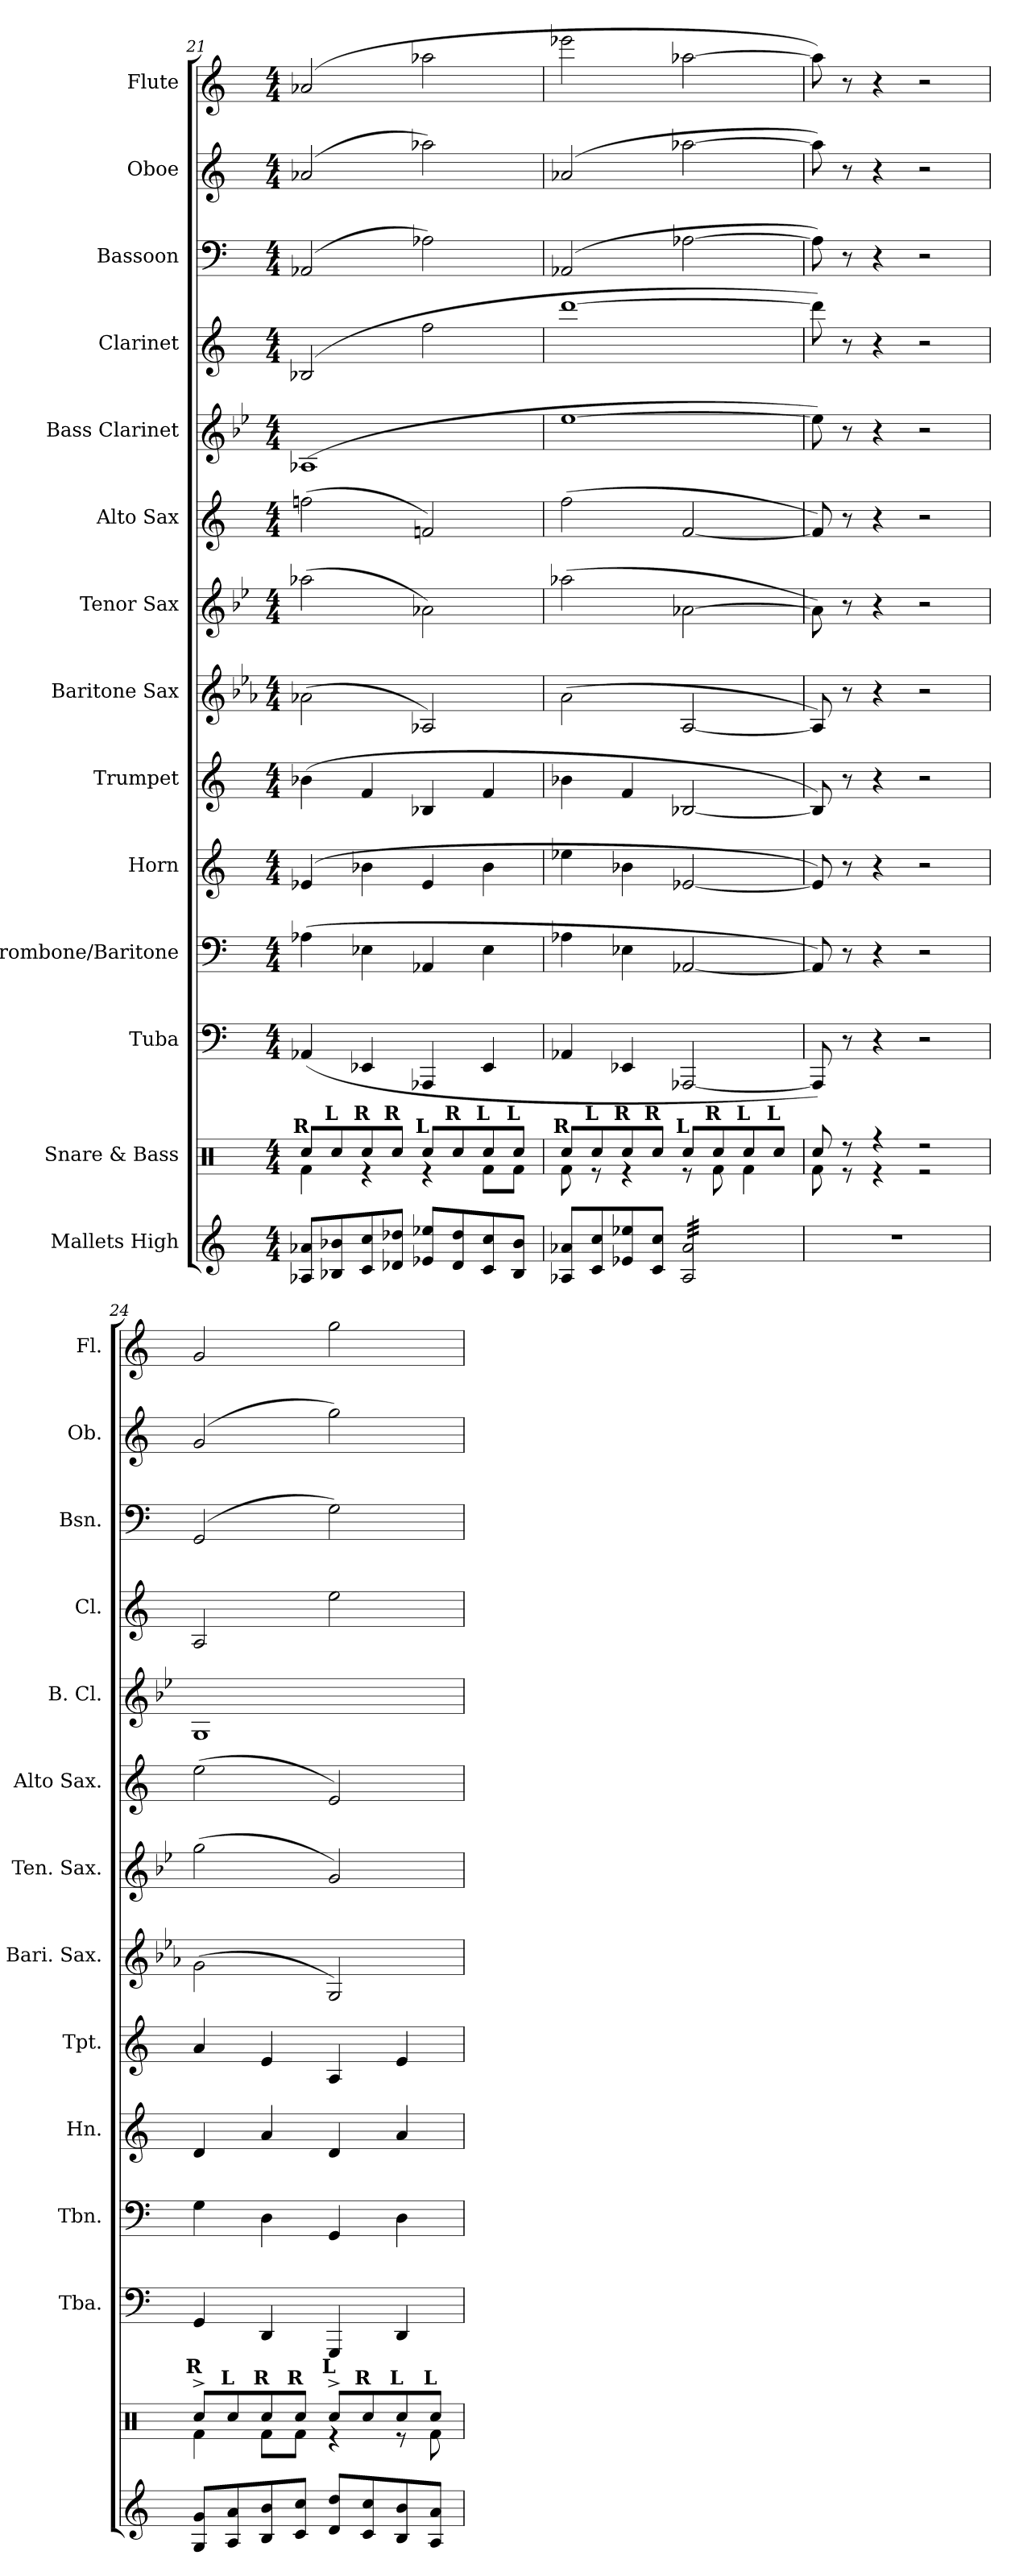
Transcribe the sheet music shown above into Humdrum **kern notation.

**kern	**kern	**kern	**kern	**kern	**kern	**kern	**kern	**kern	**kern	**kern	**kern	**kern	**kern
*part14	*part13	*part12	*part11	*part10	*part9	*part8	*part7	*part6	*part5	*part4	*part3	*part2	*part1
*staff14	*staff13	*staff12	*staff11	*staff10	*staff9	*staff8	*staff7	*staff6	*staff5	*staff4	*staff3	*staff2	*staff1
*I"Mallets High	*I"Snare & Bass	*I"Tuba	*I"Trombone/Baritone	*I"Horn	*I"Trumpet	*I"Baritone Sax	*I"Tenor Sax	*I"Alto Sax	*I"Bass Clarinet	*I"Clarinet	*I"Bassoon	*I"Oboe	*I"Flute
*	*	*I'Tba.	*I'Tbn.	*I'Hn.	*I'Tpt.	*I'Bari. Sax.	*I'Ten. Sax.	*I'Alto Sax.	*I'B. Cl.	*I'Cl.	*I'Bsn.	*I'Ob.	*I'Fl.
*clefG2	*clefX	*clefF4	*clefF4	*clefG2	*clefG2	*clefG2	*clefG2	*clefG2	*clefG2	*clefG2	*clefF4	*clefG2	*clefG2
*	*	*	*	*ITrd4c7	*ITrd1c2	*ITrd12c21	*ITrd8c14	*ITrd5c9	*ITrd8c14	*ITrd1c2	*	*	*
*k[]	*k[]	*k[]	*k[]	*k[b-]	*k[b-e-]	*k[b-e-a-]	*k[b-e-]	*k[b-e-a-]	*k[b-e-]	*k[b-e-]	*k[]	*k[]	*k[]
*M4/4	*M4/4	*M4/4	*M4/4	*M4/4	*M4/4	*M4/4	*M4/4	*M4/4	*M4/4	*M4/4	*M4/4	*M4/4	*M4/4
=21	=21	=21	=21	=21	=21	=21	=21	=21	=21	=21	=21	=21	=21
*	*^	*	*	*	*	*	*	*	*	*	*	*	*
!	!LO:TX:a:B:cj:t=R	!	!	!	!	!	!	!	!	!	!	!	!	!
8A-Xi/ 8a-XiL	8Rcci/L	4Rfi\	(4AA-Xi/	(4A-Xi\	(4A-Xi/	(4a-Xi\	(2A-Xi\	(2a-Xi\	(2a-Xi\	(1AA-Xi	(2A-Xi/	(2AA-Xi/	(2a-Xi/	(2a-Xi/
!	!LO:TX:a:B:cj:t=L	!	!	!	!	!	!	!	!	!	!	!	!	!
8B-Xi/ 8b-Xi	8Rcci/	.	.	.	.	.	.	.	.	.	.	.	.	.
!	!LO:TX:a:B:cj:t=R	!	!	!	!	!	!	!	!	!	!	!	!	!
8ci/ 8cci	8Rcci/	4r	4EE-Xi/	4E-Xi\	4e-Xi\	4e-i/	.	.	.	.	.	.	.	.
!	!LO:TX:a:B:cj:t=R	!	!	!	!	!	!	!	!	!	!	!	!	!
8d-Xi/ 8dd-XiJ	8Rcci/J	.	.	.	.	.	.	.	.	.	.	.	.	.
!	!LO:TX:a:B:cj:t=L	!	!	!	!	!	!	!	!	!	!	!	!	!
8e-Xi/ 8ee-XiL	8Rcci/L	4r	4AAA-Xi/	4AA-Xi/	4A-i/	4A-Xi/	2AA-Xi/)	2A-Xi\)	2A-Xi/)	.	2ee-i\	2A-Xi\)	2aa-Xi\)	2aa-Xi\
!	!LO:TX:a:B:cj:t=R	!	!	!	!	!	!	!	!	!	!	!	!	!
8d-i/ 8dd-i	8Rcci/	.	.	.	.	.	.	.	.	.	.	.	.	.
!	!LO:TX:a:B:cj:t=L	!	!	!	!	!	!	!	!	!	!	!	!	!
8ci/ 8cci	8Rcci/	8Rfi\L	4EE-i/	4E-i\	4e-i\	4e-i/	.	.	.	.	.	.	.	.
!	!LO:TX:a:B:cj:t=L	!	!	!	!	!	!	!	!	!	!	!	!	!
8B-i/ 8b-iJ	8Rcci/J	8Rfi\J	.	.	.	.	.	.	.	.	.	.	.	.
=22	=22	=22	=22	=22	=22	=22	=22	=22	=22	=22	=22	=22	=22	=22
!	!LO:TX:a:B:cj:t=R	!	!	!	!	!	!	!	!	!	!	!	!	!
8A-Xi/ 8a-XiL	8Rcci/L	8Rfi\	4AA-Xi/	4A-Xi\	4a-Xi\	4a-Xi\	(2A-i\	(2a-Xi\	(2a-i\	[>1e-i	[>1ccci	(2AA-Xi/	(2a-Xi/	2eee-Xi\
!	!LO:TX:a:B:cj:t=L	!	!	!	!	!	!	!	!	!	!	!	!	!
8ci/ 8cci	8Rcci/	8r	.	.	.	.	.	.	.	.	.	.	.	.
!	!LO:TX:a:B:cj:t=R	!	!	!	!	!	!	!	!	!	!	!	!	!
8e-Xi/ 8ee-Xi	8Rcci/	4r	4EE-Xi/	4E-Xi\	4e-Xi\	4e-i/	.	.	.	.	.	.	.	.
!	!LO:TX:a:B:cj:t=R	!	!	!	!	!	!	!	!	!	!	!	!	!
8ci/ 8cciJ	8Rcci/J	.	.	.	.	.	.	.	.	.	.	.	.	.
!	!LO:TX:a:B:cj:t=L	!	!	!	!	!	!	!	!	!	!	!	!	!
*tremolo	*	*	*	*	*	*	*	*	*	*	*	*	*	*
32A-i/ 32a-iLLL	8Rcci/L	8r	[<2AAA-Xi/	[<2AA-Xi/	[<2A-Xi/	[<2A-Xi/	[<2AA-i/	[>2A-Xi\	[<2A-i/	.	.	[>2A-Xi\	[>2aa-Xi\	[>2aa-Xi\
32A-i/ 32a-i	.	.	.	.	.	.	.	.	.	.	.	.	.	.
32A-i/ 32a-i	.	.	.	.	.	.	.	.	.	.	.	.	.	.
32A-i/ 32a-i	.	.	.	.	.	.	.	.	.	.	.	.	.	.
!	!LO:TX:a:B:cj:t=R	!	!	!	!	!	!	!	!	!	!	!	!	!
32A-i/ 32a-i	8Rcci/	8Rfi\	.	.	.	.	.	.	.	.	.	.	.	.
32A-i/ 32a-i	.	.	.	.	.	.	.	.	.	.	.	.	.	.
32A-i/ 32a-i	.	.	.	.	.	.	.	.	.	.	.	.	.	.
32A-i/ 32a-i	.	.	.	.	.	.	.	.	.	.	.	.	.	.
!	!LO:TX:a:B:cj:t=L	!	!	!	!	!	!	!	!	!	!	!	!	!
32A-i/ 32a-i	8Rcci/	4Rfi\	.	.	.	.	.	.	.	.	.	.	.	.
32A-i/ 32a-i	.	.	.	.	.	.	.	.	.	.	.	.	.	.
32A-i/ 32a-i	.	.	.	.	.	.	.	.	.	.	.	.	.	.
32A-i/ 32a-i	.	.	.	.	.	.	.	.	.	.	.	.	.	.
!	!LO:TX:a:B:cj:t=L	!	!	!	!	!	!	!	!	!	!	!	!	!
32A-i/ 32a-i	8Rcci/J	.	.	.	.	.	.	.	.	.	.	.	.	.
32A-i/ 32a-i	.	.	.	.	.	.	.	.	.	.	.	.	.	.
32A-i/ 32a-i	.	.	.	.	.	.	.	.	.	.	.	.	.	.
32A-i/ 32a-iJJJ	.	.	.	.	.	.	.	.	.	.	.	.	.	.
*Xtremolo	*	*	*	*	*	*	*	*	*	*	*	*	*	*
=23	=23	=23	=23	=23	=23	=23	=23	=23	=23	=23	=23	=23	=23	=23
1r	8Rcci/	8Rfi\	8AAA-i/])	8AA-i/])	8A-i/])	8A-i/])	8AA-i/])	8A-i\])	8A-i/])	8e-i\])	8ccci\])	8A-i\])	8aa-i\])	8aa-i\])
.	8r	8r	8r	8r	8r	8r	8r	8r	8r	8r	8r	8r	8r	8r
.	4r	4r	4r	4r	4r	4r	4r	4r	4r	4r	4r	4r	4r	4r
.	2r	2r	2r	2r	2r	2r	2r	2r	2r	2r	2r	2r	2r	2r
!!LO:PB:g=z
=24	=24	=24	=24	=24	=24	=24	=24	=24	=24	=24	=24	=24	=24	=24
!	!LO:TX:a:B:cj:t=R	!	!	!	!	!	!	!	!	!	!	!	!	!
8Gi/ 8giL	8Rcc^i/L	4Rfi\	4GGi/	4Gi\	4Gi/	4gi/	(2Gi\	(2gi\	(2gi\	1GGi	2Gi/	(2GGi/	(2gi/	2gi/
!	!LO:TX:a:B:cj:t=L	!	!	!	!	!	!	!	!	!	!	!	!	!
8Ai/ 8ai	8Rcci/	.	.	.	.	.	.	.	.	.	.	.	.	.
!	!LO:TX:a:B:cj:t=R	!	!	!	!	!	!	!	!	!	!	!	!	!
8Bi/ 8bi	8Rcci/	8Rfi\L	4DDi/	4Di\	4di/	4di/	.	.	.	.	.	.	.	.
!	!LO:TX:a:B:cj:t=R	!	!	!	!	!	!	!	!	!	!	!	!	!
8ci/ 8cciJ	8Rcci/J	8Rfi\J	.	.	.	.	.	.	.	.	.	.	.	.
!	!LO:TX:a:B:cj:t=L	!	!	!	!	!	!	!	!	!	!	!	!	!
8di/ 8ddiL	8Rcc^i/L	4r	4GGGi/	4GGi/	4Gi/	4Gi/	2GGi/)	2Gi/)	2Gi/)	.	2ddi\	2Gi\)	2ggi\)	2ggi\
!	!LO:TX:a:B:cj:t=R	!	!	!	!	!	!	!	!	!	!	!	!	!
8ci/ 8cci	8Rcci/	.	.	.	.	.	.	.	.	.	.	.	.	.
!	!LO:TX:a:B:cj:t=L	!	!	!	!	!	!	!	!	!	!	!	!	!
8Bi/ 8bi	8Rcci/	8r	4DDi/	4Di\	4di/	4di/	.	.	.	.	.	.	.	.
!	!LO:TX:a:B:cj:t=L	!	!	!	!	!	!	!	!	!	!	!	!	!
8Ai/ 8aiJ	8Rcci/J	8Rfi\	.	.	.	.	.	.	.	.	.	.	.	.
*	*v	*v	*	*	*	*	*	*	*	*	*	*	*	*
=	=	=	=	=	=	=	=	=	=	=	=	=	=
*-	*-	*-	*-	*-	*-	*-	*-	*-	*-	*-	*-	*-	*-
